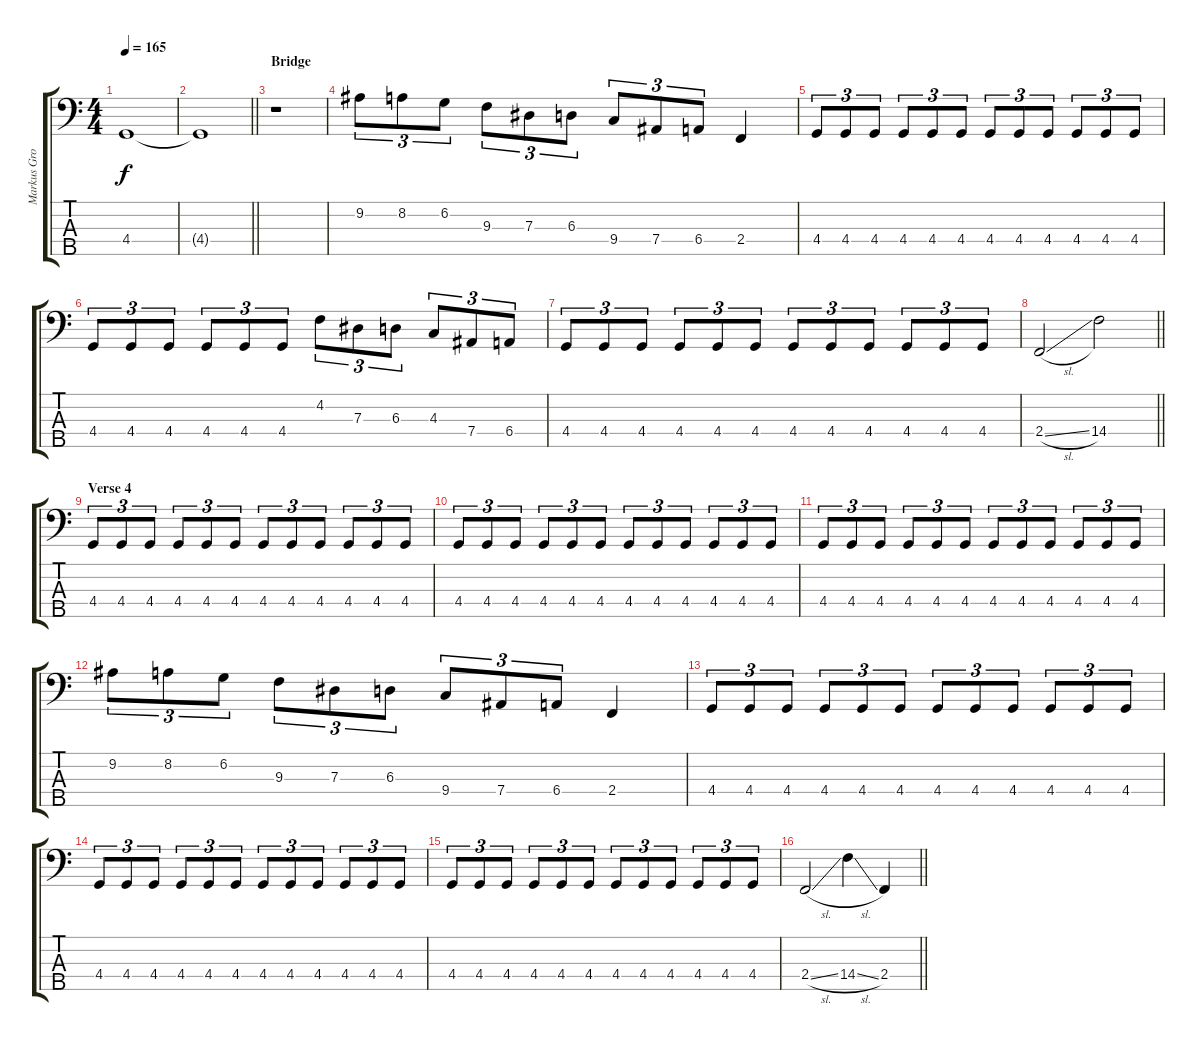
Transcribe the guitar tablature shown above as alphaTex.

\track ("Markus Grosskopf" "Markus Gro") {instrument electricbasspick}
\staff {score tabs}
\tuning (Gb2 Db2 Ab1 Eb1 Bb0) {hide}
\ts (4 4)
\tempo 165
\clef f4
\ks c
4.4.1{dy f} |
\barLineRight lightlight
4.4{t}.1 |
\section ("" "Bridge")
r.1 |
9.2.8{tu (3 2)} 8.2.8{tu (3 2)} 6.2.8{tu (3 2)} 9.3.8{tu (3 2)} 7.3.8{tu (3 2)} 6.3.8{tu (3 2)} 9.4.8{tu (3 2)} 7.4.8{tu (3 2)} 6.4.8{tu (3 2)} 2.4.4 |
4.4.8{tu (3 2)} 4.4.8{tu (3 2)} 4.4.8{tu (3 2)} 4.4.8{tu (3 2)} 4.4.8{tu (3 2)} 4.4.8{tu (3 2)} 4.4.8{tu (3 2)} 4.4.8{tu (3 2)} 4.4.8{tu (3 2)} 4.4.8{tu (3 2)} 4.4.8{tu (3 2)} 4.4.8{tu (3 2)} |
4.4.8{tu (3 2)} 4.4.8{tu (3 2)} 4.4.8{tu (3 2)} 4.4.8{tu (3 2)} 4.4.8{tu (3 2)} 4.4.8{tu (3 2)} 4.2.8{tu (3 2)} 7.3.8{tu (3 2)} 6.3.8{tu (3 2)} 4.3.8{tu (3 2)} 7.4.8{tu (3 2)} 6.4.8{tu (3 2)} |
4.4.8{tu (3 2)} 4.4.8{tu (3 2)} 4.4.8{tu (3 2)} 4.4.8{tu (3 2)} 4.4.8{tu (3 2)} 4.4.8{tu (3 2)} 4.4.8{tu (3 2)} 4.4.8{tu (3 2)} 4.4.8{tu (3 2)} 4.4.8{tu (3 2)} 4.4.8{tu (3 2)} 4.4.8{tu (3 2)} |
\barLineRight lightlight
2.4{sl}.2 14.4.2 |
\section ("" "Verse 4")
4.4.8{tu (3 2)} 4.4.8{tu (3 2)} 4.4.8{tu (3 2)} 4.4.8{tu (3 2)} 4.4.8{tu (3 2)} 4.4.8{tu (3 2)} 4.4.8{tu (3 2)} 4.4.8{tu (3 2)} 4.4.8{tu (3 2)} 4.4.8{tu (3 2)} 4.4.8{tu (3 2)} 4.4.8{tu (3 2)} |
4.4.8{tu (3 2)} 4.4.8{tu (3 2)} 4.4.8{tu (3 2)} 4.4.8{tu (3 2)} 4.4.8{tu (3 2)} 4.4.8{tu (3 2)} 4.4.8{tu (3 2)} 4.4.8{tu (3 2)} 4.4.8{tu (3 2)} 4.4.8{tu (3 2)} 4.4.8{tu (3 2)} 4.4.8{tu (3 2)} |
4.4.8{tu (3 2)} 4.4.8{tu (3 2)} 4.4.8{tu (3 2)} 4.4.8{tu (3 2)} 4.4.8{tu (3 2)} 4.4.8{tu (3 2)} 4.4.8{tu (3 2)} 4.4.8{tu (3 2)} 4.4.8{tu (3 2)} 4.4.8{tu (3 2)} 4.4.8{tu (3 2)} 4.4.8{tu (3 2)} |
9.2.8{tu (3 2)} 8.2.8{tu (3 2)} 6.2.8{tu (3 2)} 9.3.8{tu (3 2)} 7.3.8{tu (3 2)} 6.3.8{tu (3 2)} 9.4.8{tu (3 2)} 7.4.8{tu (3 2)} 6.4.8{tu (3 2)} 2.4.4 |
4.4.8{tu (3 2)} 4.4.8{tu (3 2)} 4.4.8{tu (3 2)} 4.4.8{tu (3 2)} 4.4.8{tu (3 2)} 4.4.8{tu (3 2)} 4.4.8{tu (3 2)} 4.4.8{tu (3 2)} 4.4.8{tu (3 2)} 4.4.8{tu (3 2)} 4.4.8{tu (3 2)} 4.4.8{tu (3 2)} |
4.4.8{tu (3 2)} 4.4.8{tu (3 2)} 4.4.8{tu (3 2)} 4.4.8{tu (3 2)} 4.4.8{tu (3 2)} 4.4.8{tu (3 2)} 4.4.8{tu (3 2)} 4.4.8{tu (3 2)} 4.4.8{tu (3 2)} 4.4.8{tu (3 2)} 4.4.8{tu (3 2)} 4.4.8{tu (3 2)} |
4.4.8{tu (3 2)} 4.4.8{tu (3 2)} 4.4.8{tu (3 2)} 4.4.8{tu (3 2)} 4.4.8{tu (3 2)} 4.4.8{tu (3 2)} 4.4.8{tu (3 2)} 4.4.8{tu (3 2)} 4.4.8{tu (3 2)} 4.4.8{tu (3 2)} 4.4.8{tu (3 2)} 4.4.8{tu (3 2)} |
\barLineRight lightlight
2.4{sl}.2 14.4{sl}.4 2.4.4
